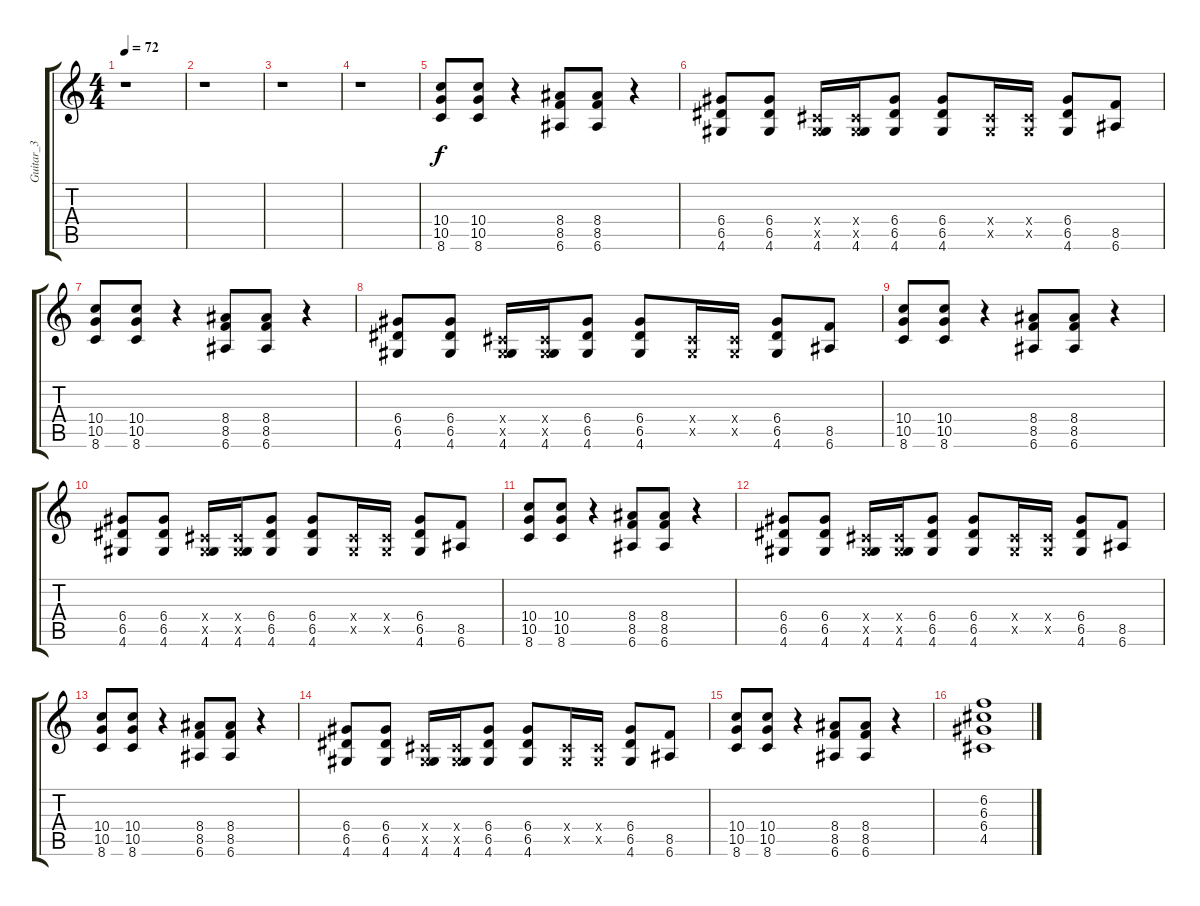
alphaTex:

\track ("Guitar_3" "Guitar_3") {instrument distortionguitar}
\staff {score tabs}
\tuning (E4 B3 G3 D3 A2 E2) {hide}
\ts (4 4)
\tempo 72
\clef g2
\ks c
r.1{dy f} |
r.1 |
r.1 |
r.1 |
(10.4 10.5 8.6).8 (10.4 10.5 8.6).8 r.4 (8.4 8.5 6.6).8 (8.4 8.5 6.6).8 r.4 |
(6.4 6.5 4.6).8 (6.4 6.5 4.6).8 (-1.4{x} -1.5{x} 4.6).16 (-1.4{x} -1.5{x} 4.6).16 (6.4 6.5 4.6).8 (6.4 6.5 4.6).8 (-1.4{x} -1.5{x}).16 (-1.4{x} -1.5{x}).16 (6.4 6.5 4.6).8 (8.5 6.6).8 |
(10.4 10.5 8.6).8 (10.4 10.5 8.6).8 r.4 (8.4 8.5 6.6).8 (8.4 8.5 6.6).8 r.4 |
(6.4 6.5 4.6).8 (6.4 6.5 4.6).8 (-1.4{x} -1.5{x} 4.6).16 (-1.4{x} -1.5{x} 4.6).16 (6.4 6.5 4.6).8 (6.4 6.5 4.6).8 (-1.4{x} -1.5{x}).16 (-1.4{x} -1.5{x}).16 (6.4 6.5 4.6).8 (8.5 6.6).8 |
(10.4 10.5 8.6).8 (10.4 10.5 8.6).8 r.4 (8.4 8.5 6.6).8 (8.4 8.5 6.6).8 r.4 |
(6.4 6.5 4.6).8 (6.4 6.5 4.6).8 (-1.4{x} -1.5{x} 4.6).16 (-1.4{x} -1.5{x} 4.6).16 (6.4 6.5 4.6).8 (6.4 6.5 4.6).8 (-1.4{x} -1.5{x}).16 (-1.4{x} -1.5{x}).16 (6.4 6.5 4.6).8 (8.5 6.6).8 |
(10.4 10.5 8.6).8 (10.4 10.5 8.6).8 r.4 (8.4 8.5 6.6).8 (8.4 8.5 6.6).8 r.4 |
(6.4 6.5 4.6).8 (6.4 6.5 4.6).8 (-1.4{x} -1.5{x} 4.6).16 (-1.4{x} -1.5{x} 4.6).16 (6.4 6.5 4.6).8 (6.4 6.5 4.6).8 (-1.4{x} -1.5{x}).16 (-1.4{x} -1.5{x}).16 (6.4 6.5 4.6).8 (8.5 6.6).8 |
(10.4 10.5 8.6).8 (10.4 10.5 8.6).8 r.4 (8.4 8.5 6.6).8 (8.4 8.5 6.6).8 r.4 |
(6.4 6.5 4.6).8 (6.4 6.5 4.6).8 (-1.4{x} -1.5{x} 4.6).16 (-1.4{x} -1.5{x} 4.6).16 (6.4 6.5 4.6).8 (6.4 6.5 4.6).8 (-1.4{x} -1.5{x}).16 (-1.4{x} -1.5{x}).16 (6.4 6.5 4.6).8 (8.5 6.6).8 |
(10.4 10.5 8.6).8 (10.4 10.5 8.6).8 r.4 (8.4 8.5 6.6).8 (8.4 8.5 6.6).8 r.4 |
(6.2 6.3 6.4 4.5).1
